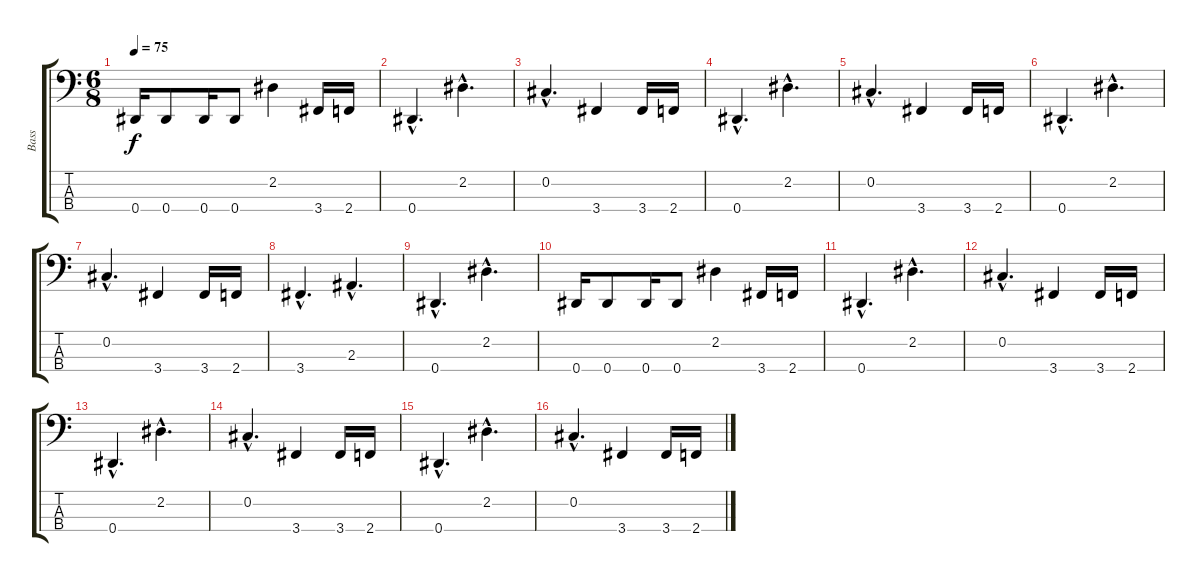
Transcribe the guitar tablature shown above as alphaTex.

\track ("Bass" "Bass") {instrument electricbasspick}
\staff {score tabs}
\tuning (Gb2 Db2 Ab1 Eb1) {hide}
\ts (6 8)
\tempo 75
\clef f4
\ks c
0.4.16{dy f} 0.4.8 0.4.16 0.4.8 2.2.4 3.4.16 2.4.16 |
0.4{hac}.4{d} 2.2{hac}.4{d} |
0.2{hac}.4{d} 3.4.4 3.4.16 2.4.16 |
0.4{hac}.4{d} 2.2{hac}.4{d} |
0.2{hac}.4{d} 3.4.4 3.4.16 2.4.16 |
0.4{hac}.4{d} 2.2{hac}.4{d} |
0.2{hac}.4{d} 3.4.4 3.4.16 2.4.16 |
3.4{hac}.4{d} 2.3{hac}.4{d} |
0.4{hac}.4{d} 2.2{hac}.4{d} |
0.4.16 0.4.8 0.4.16 0.4.8 2.2.4 3.4.16 2.4.16 |
0.4{hac}.4{d} 2.2{hac}.4{d} |
0.2{hac}.4{d} 3.4.4 3.4.16 2.4.16 |
0.4{hac}.4{d} 2.2{hac}.4{d} |
0.2{hac}.4{d} 3.4.4 3.4.16 2.4.16 |
0.4{hac}.4{d} 2.2{hac}.4{d} |
0.2{hac}.4{d} 3.4.4 3.4.16 2.4.16
